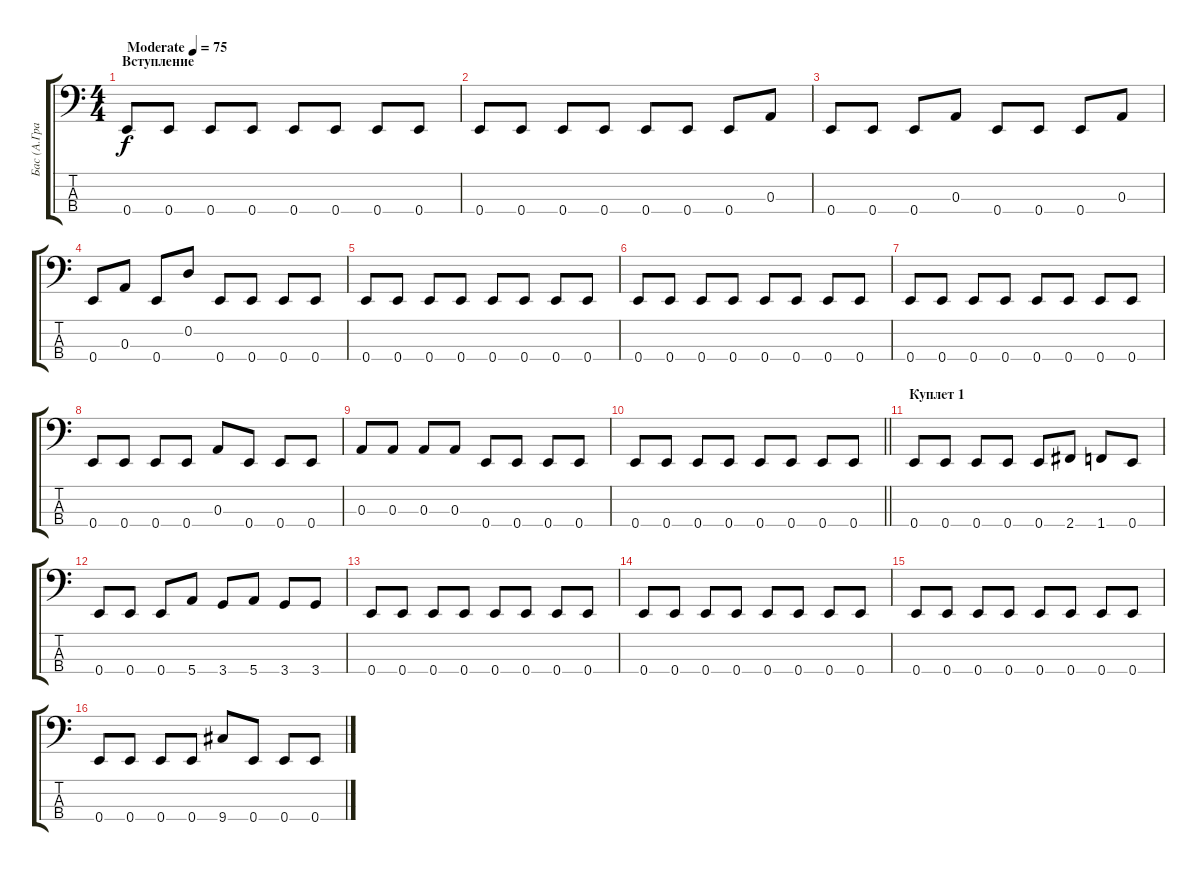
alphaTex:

\track ("Бас (А.Грановский)" "Бас (А.Гра") {instrument electricbassfinger}
\staff {score tabs}
\tuning (G2 D2 A1 E1) {hide}
\ts (4 4)
\section ("" "Вступление")
\tempo (75 "Moderate")
\clef f4
\ks c
0.4.8{dy f instrument electricbassfinger} 0.4.8 0.4.8 0.4.8 0.4.8 0.4.8 0.4.8 0.4.8 |
0.4.8 0.4.8 0.4.8 0.4.8 0.4.8 0.4.8 0.4.8 0.3.8 |
0.4.8 0.4.8 0.4.8 0.3.8 0.4.8 0.4.8 0.4.8 0.3.8 |
0.4.8 0.3.8 0.4.8 0.2.8 0.4.8 0.4.8 0.4.8 0.4.8 |
0.4.8 0.4.8 0.4.8 0.4.8 0.4.8 0.4.8 0.4.8 0.4.8 |
0.4.8 0.4.8 0.4.8 0.4.8 0.4.8 0.4.8 0.4.8 0.4.8 |
0.4.8 0.4.8 0.4.8 0.4.8 0.4.8 0.4.8 0.4.8 0.4.8 |
0.4.8 0.4.8 0.4.8 0.4.8 0.3.8 0.4.8 0.4.8 0.4.8 |
0.3.8 0.3.8 0.3.8 0.3.8 0.4.8 0.4.8 0.4.8 0.4.8 |
\barLineRight lightlight
0.4.8 0.4.8 0.4.8 0.4.8 0.4.8 0.4.8 0.4.8 0.4.8 |
\section ("" "Куплет 1")
0.4.8 0.4.8 0.4.8 0.4.8 0.4.8 2.4.8 1.4.8 0.4.8 |
0.4.8 0.4.8 0.4.8 5.4.8 3.4.8 5.4.8 3.4.8 3.4.8 |
0.4.8 0.4.8 0.4.8 0.4.8 0.4.8 0.4.8 0.4.8 0.4.8 |
0.4.8 0.4.8 0.4.8 0.4.8 0.4.8 0.4.8 0.4.8 0.4.8 |
0.4.8 0.4.8 0.4.8 0.4.8 0.4.8 0.4.8 0.4.8 0.4.8 |
0.4.8 0.4.8 0.4.8 0.4.8 9.4.8 0.4.8 0.4.8 0.4.8
